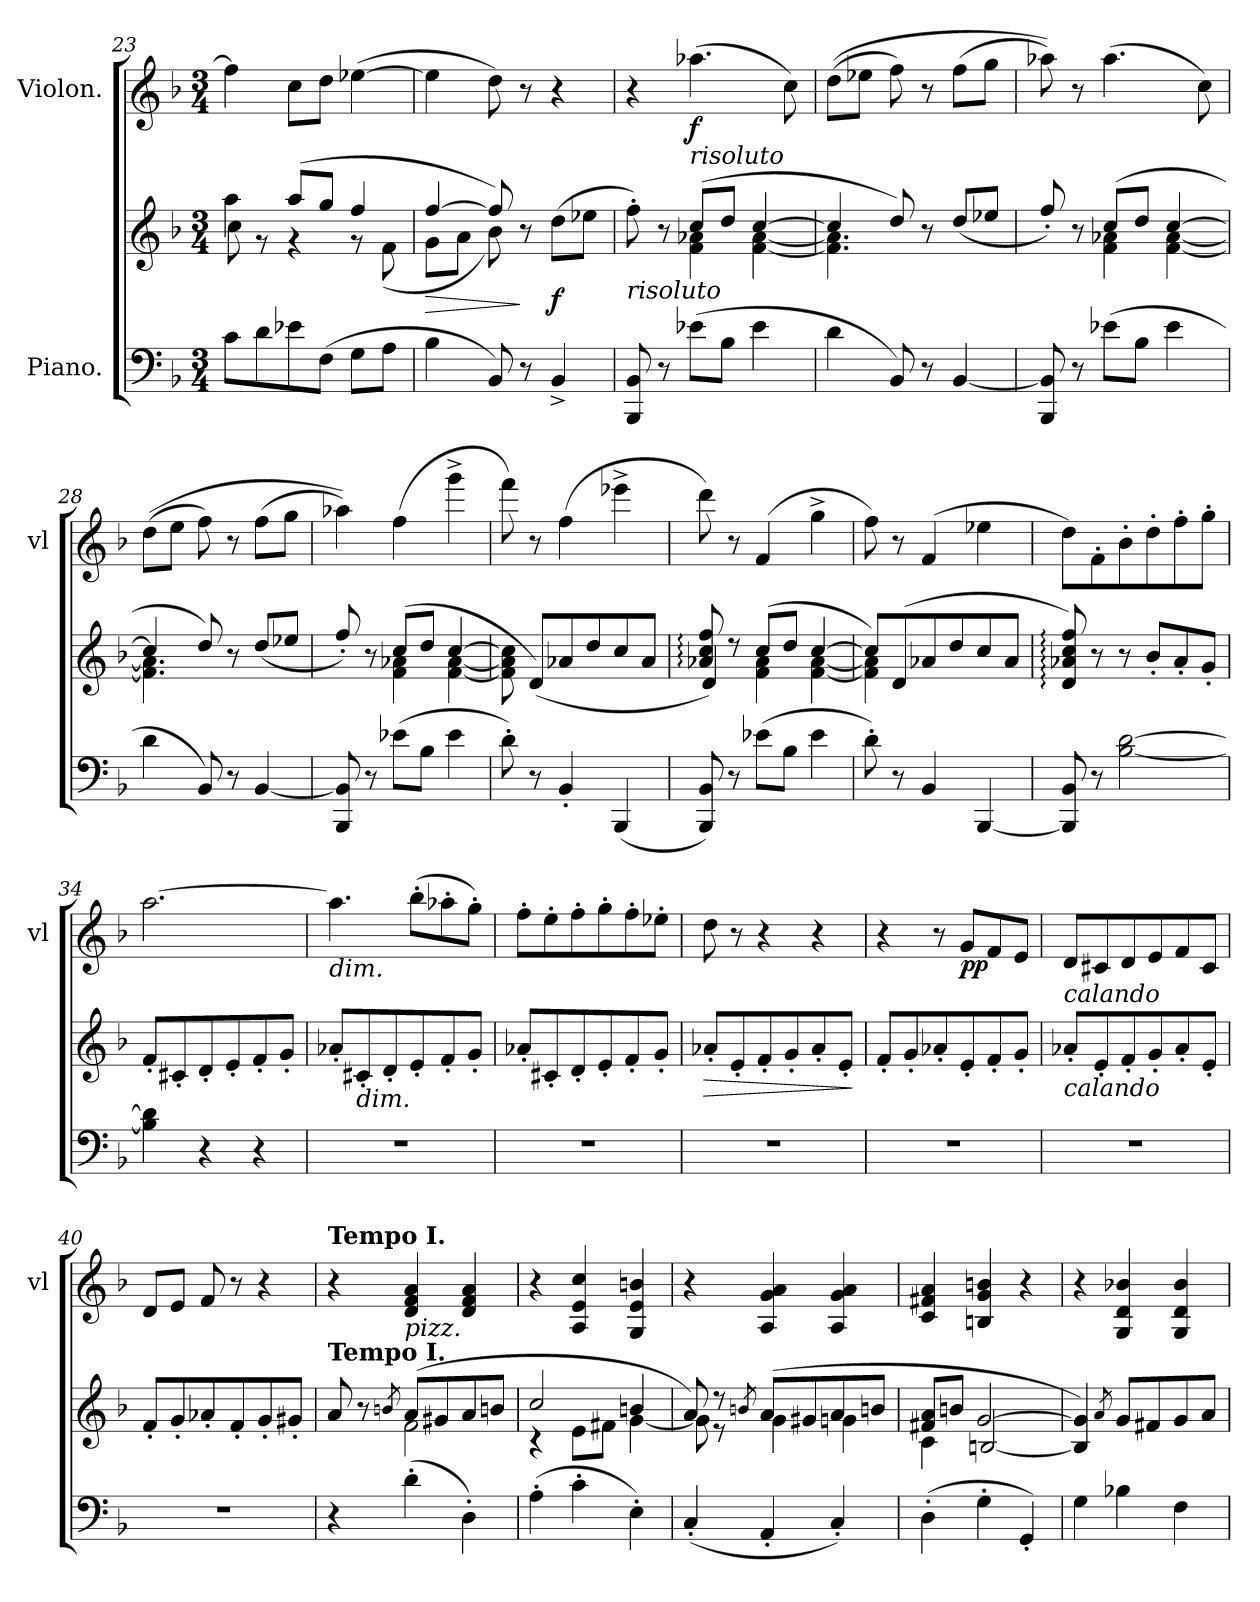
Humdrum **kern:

**kern	**kern	**dynam	**kern	**dynam
*part2	*part2	*part2	*part1	*part1
*staff3	*staff2	*staff2/3	*staff1	*staff1
*I"Piano.	*	*	*I"Violon.	*
*	*	*	*I'vl	*
*clefF4	*clefG2	*	*clefG2	*
*k[b-]	*k[b-]	*	*k[b-]	*
*d:	*d:	*	*d:	*
*M3/4	*M3/4	*	*M3/4	*
=23	=23	=23	=23	=23
*	*^	*	*	*
8c\L	4aa\	8cc\	.	4ff!\]	.
8d\	.	8r	.	.	.
8e-X\	(8aa/L	4r	.	8cc!\L	.
(8F\J	8gg/J	.	.	8dd!\J	.
8G\L	4ff/	8r	.	([4ee-X!\	.
8A\J	.	(8f\	.	.	.
=24	=24	=24	=24	=24	=24
!	!	!	!LO:HP:b	!	!
4B-\	[4ff/	8g\L	>	4ee-!\]	.
.	.	8a\J	.	.	.
8BB-/)	8ff/])	8b-\)	.	8dd!\)	.
8r	8r	8ryy	]	8r	.
4BB-^/	(8dd\L	4ryy	f	4r	.
.	8ee-X\J	.	.	.	.
=25	=25	=25	=25	=25	=25
!	!LO:TX:b:i:t=risoluto	!	!	!	!
8BBB-/ 8BB-/	8ff'\)	8ff\yy	.	4r	.
8r	8r	8ryy	.	.	.
!	!	!	!	!LO:TX:b:i:t=risoluto	!
(8e-X\L	(8cc/L	4f\ 4a-X\	.	(4.aa-X!\	f
8B-\J	8dd/J	.	.	.	.
4e-\	[4cc/	[4f\ [4a-\	.	.	.
.	.	.	.	8cc!\)	.
=26	=26	=26	=26	=26	=26
4d\	4cc/]	4.f]\ 4.a-]\	.	((8dd!\L	.
.	.	.	.	8ee-X!\J	.
8BB-/)	8dd/)	.	.	8ff!\)	.
8r	8r	8ryy	.	8r	.
[4BB-/	(8dd/L	4ryy	.	(8ff!\L	.
.	8ee-X/J	.	.	8gg!\J	.
=27	=27	=27	=27	=27	=27
8BBB-/ 8BB-]/	8ff'/)	4ryy	.	8aa-X!\))	.
8r	8r	.	.	8r	.
(8e-X\L	(8cc/L	4f\ 4a-X\	.	(4.aa-!\	.
8B-\J	8dd/J	.	.	.	.
4e-\	[4cc/	[4f\ [4a-\	.	.	.
.	.	.	.	8cc!\)	.
=28	=28	=28	=28	=28	=28
4d\	4cc/]	4.f]\ 4.a-]\	.	((8dd!\L	.
.	.	.	.	8ee!\J	.
8BB-/)	8dd/)	.	.	8ff!\)	.
8r	8r	8ryy	.	8r	.
[4BB-/	(8dd/L	4ryy	.	(8ff!\L	.
.	8ee-X/J	.	.	8gg!\J	.
=29	=29	=29	=29	=29	=29
8BBB-/ 8BB-]/	8ff'/)	4ryy	.	4aa-X!\))	.
8r	8r	.	.	.	.
(8e-X\L	(8cc/L	4f\ 4a-X\	.	(4ff!\	.
8B-\J	8dd/J	.	.	.	.
4e-\	[4cc/	[4f\ [4a-\	.	4ggg^<!\	.
*	*v	*v	*	*	*
=30	=30	=30	=30	=30
8d'\)	8f]\ 8a-]\ 8cc]\	.	8fff!\)	.
8r	(8d/L)	.	8r	.
4BB-'/	8a-X/	.	(4ff!\	.
.	8dd/	.	.	.
(4BBB-/	8cc/	.	4eee-X^!\	.
.	8a-/J	.	.	.
=31	=31	=31	=31	=31
*	*^	*	*	*
8BBB-/ 8BB-/)	8a-X:/ 8cc:/ 8ff:/	4d/)	.	8ddd!\)	.
8r	8r	.	.	8r	.
(8e-X\L	(8cc/L	4f\ 4a-\	.	(4f!/	.
8B-\J	8dd/J	.	.	.	.
4e-\	[4cc/	[4f\ [4a-\	.	4gg^!\	.
=32	=32	=32	=32	=32	=32
8d'\)	8cc/L])	4f]\ 4a-]\	.	8ff!\)	.
8r	(8d/	.	.	8r	.
4BB-/	8a-X/	4ryy	.	(4f!/	.
.	8dd/	.	.	.	.
[4BBB-/	8cc/	4ryy	.	4ee-X!\	.
.	8a-/J	.	.	.	.
*	*v	*v	*	*	*
=33	=33	=33	=33	=33
8BBB-]/ 8BB-/	8d:/ 8a-X:/ 8cc:/ 8ff:/)	.	8dd!\L)	.
8r	8r	.	8f'!\	.
[2B-\ [2d\	8r	.	8b-'!\	.
.	8b-'/L	.	8dd'!\	.
.	8a-'/	.	8ff'!\	.
.	8g'/J	.	8gg'!\J	.
=34	=34	=34	=34	=34
4B-]\ 4d]\	8f'/L	.	[2.aa!\	.
.	8c#X'/	.	.	.
4r	8d'/	.	.	.
.	8e'/	.	.	.
4r	8f'/	.	.	.
.	8g'/J	.	.	.
=35	=35	=35	=35	=35
!	!	!	!LO:TX:b:i:t=dim.	!
2.r	8a-X'/L	.	4.aa!\]	.
!	!LO:TX:b:i:t=dim.	!	!	!
.	8c#X'/	.	.	.
.	8d'/	.	.	.
.	8e'/	.	(8bb-'!\L	.
.	8f'/	.	8aa-X'!\	.
.	8g'/J	.	8gg'!\J)	.
=36	=36	=36	=36	=36
2.r	8a-X'/L	.	8ff'!\L	.
.	8c#X'/	.	8ee'!\	.
.	8d'/	.	8ff'!\	.
.	8e'/	.	8gg'!\	.
.	8f'/	.	8ff'!\	.
.	8g'/J	.	8ee-X'!\J	.
=37	=37	=37	=37	=37
!	!	!LO:HP:b	!	!
2.r	8a-X'/L	>	8dd!\	.
.	8e'/	.	8r	.
.	8f'/	.	4r	.
.	8g'/	.	.	.
.	8a-'/	.	4r	.
.	8e'/J	.	.	.
.	.	]	.	.
=38	=38	=38	=38	=38
2.r	8f'/L	.	4r	.
.	8g'/	.	.	.
.	8a-X'/	.	8r	.
.	8e'/	.	8g!/L	pp
.	8f'/	.	8f!/	.
.	8g'/J	.	8e!/J	.
=39	=39	=39	=39	=39
!	!	!	!LO:TX:b:i:t=calando	!
!	!LO:TX:b:i:t=calando	!	!	!
2.r	8a-X'/L	.	8d!/L	.
.	8e'/	.	8c#X!/	.
.	8f'/	.	8d!/	.
.	8g'/	.	8e!/	.
.	8a-'/	.	8f!/	.
.	8e'/J	.	8c#!/J	.
=40	=40	=40	=40	=40
2.r	8f'/L	.	8d!/L	.
.	8g'/	.	8e!/J	.
.	8a-X'/	.	8f!/	.
.	8f'/	.	8r	.
.	8g'/	.	4r	.
.	8g#X'/J	.	.	.
=41	=41	=41	=41	=41
*	*^	*	*	*
!	!	!	!	!LO:TX:a:B:t=Tempo I.	!
!	!LO:TX:a:B:t=Tempo I.	!	!	!	!
4r	8a/	8a/yy	.	4r	.
.	8r	8ryy	.	.	.
.	8qbn/	.	.	.	.
!	!	!	!	!LO:TX:b:i:t=pizz.	!
(4d'\	(8a/L	2f\	.	4d!/ 4f!/ 4a!/	.
.	8g#X/	.	.	.	.
4D'\)	8a/	.	.	4d!/ 4f!/ 4a!/	.
.	8bn/J	.	.	.	.
=42	=42	=42	=42	=42	=42
(4A'\	2cc/	4r	.	4r	.
4c'\	.	8e\L	.	4A!/ 4e!/ 4cc!/	.
.	.	8f#X\J	.	.	.
4E'\)	4bn/	[4g\	.	4G!/ 4e!/ 4bn!/	.
=43	=43	=43	=43	=43	=43
(4C'/	8a/)	8g\]	.	4r	.
.	8r	8r	.	.	.
.	8qbn/	.	.	.	.
4AA'/	(8a/L	4g\	.	4A!/ 4g!/ 4a!/	.
.	8g#X/	.	.	.	.
4C'/)	8a/	4gn\	.	4A!/ 4g!/ 4a!/	.
.	8bn/J	.	.	.	.
=44	=44	=44	=44	=44	=44
(4D'\	8f#X/ 8a/L	4c\	.	4c!/ 4f#X!/ 4a!/	.
.	8bn/J	.	.	.	.
4G'\	[2g/	[2Bn/	.	4Bn!/ 4g!/ 4bn!/	.
4GG'/)	.	.	.	4r	.
*	*v	*v	*	*	*
=45	=45	=45	=45	=45
4G\	4B]/ 4g]/)	.	4r	.
.	8qa/	.	.	.
4B-X\	8g/L	.	4G!/ 4d!/ 4b-X!/	.
.	8f#X/	.	.	.
4F\	8g/	.	4G!/ 4d!/ 4b-!/	.
.	8a/J	.	.	.
=	=	=	=	=
*-	*-	*-	*-	*-
